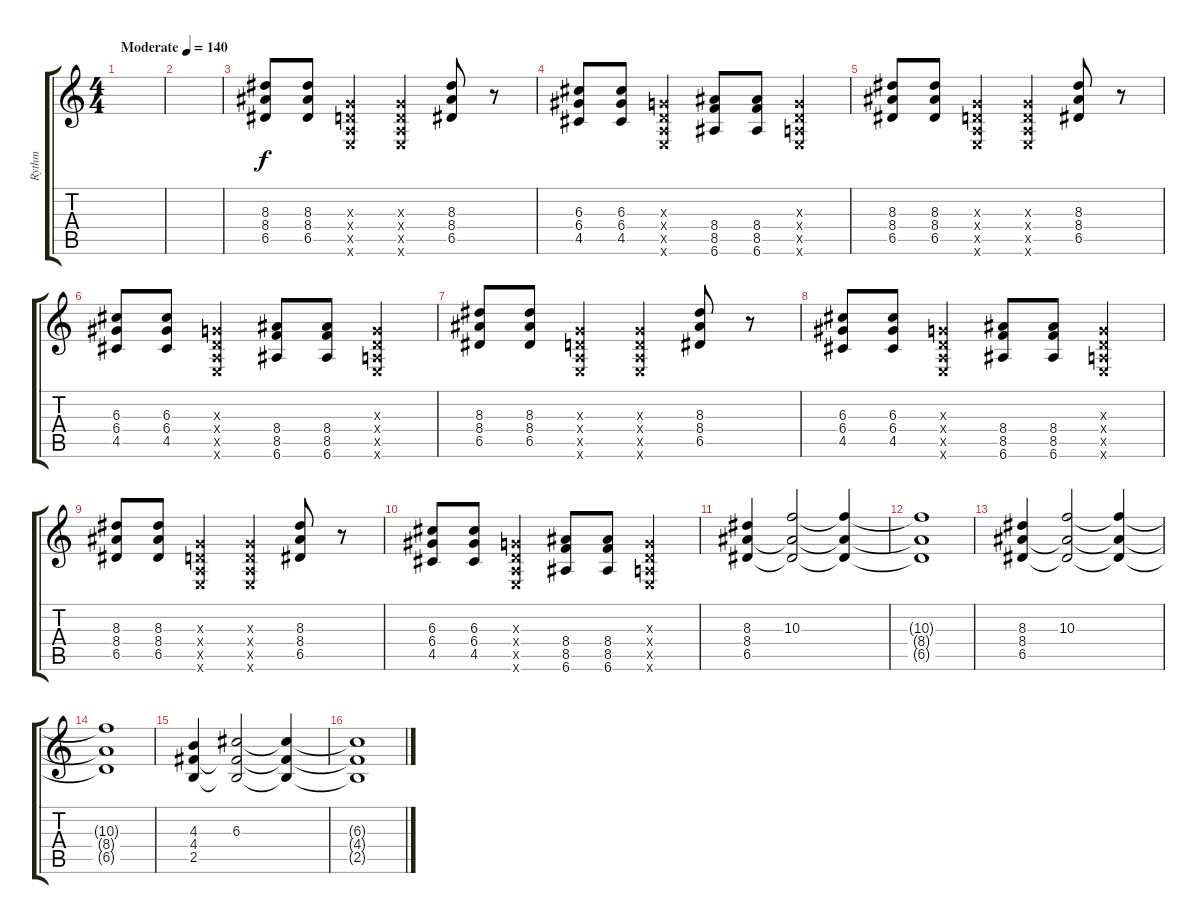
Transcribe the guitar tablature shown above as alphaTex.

\track ("Rythm" "Rythm") {instrument distortionguitar}
\staff {score tabs}
\tuning (E4 B3 G3 D3 A2 E2) {hide}
\ts (4 4)
\tempo (140 "Moderate")
\clef g2
\ks c
|
|
(8.3 8.4 6.5).8 (8.3 8.4 6.5).8 (0.3{x} 0.4{x} 0.5{x} 0.6{x}).4 (0.3{x} 0.4{x} 0.5{x} 0.6{x}).4 (8.3 8.4 6.5).8 r.8 |
(6.3 6.4 4.5).8 (6.3 6.4 4.5).8 (0.3{x} 0.4{x} 0.5{x} 0.6{x}).4 (8.4 8.5 6.6).8 (8.4 8.5 6.6).8 (0.3{x} 0.4{x} 0.5{x} 0.6{x}).4 |
(8.3 8.4 6.5).8 (8.3 8.4 6.5).8 (0.3{x} 0.4{x} 0.5{x} 0.6{x}).4 (0.3{x} 0.4{x} 0.5{x} 0.6{x}).4 (8.3 8.4 6.5).8 r.8 |
(6.3 6.4 4.5).8 (6.3 6.4 4.5).8 (0.3{x} 0.4{x} 0.5{x} 0.6{x}).4 (8.4 8.5 6.6).8 (8.4 8.5 6.6).8 (0.3{x} 0.4{x} 0.5{x} 0.6{x}).4 |
(8.3 8.4 6.5).8 (8.3 8.4 6.5).8 (0.3{x} 0.4{x} 0.5{x} 0.6{x}).4 (0.3{x} 0.4{x} 0.5{x} 0.6{x}).4 (8.3 8.4 6.5).8 r.8 |
(6.3 6.4 4.5).8 (6.3 6.4 4.5).8 (0.3{x} 0.4{x} 0.5{x} 0.6{x}).4 (8.4 8.5 6.6).8 (8.4 8.5 6.6).8 (0.3{x} 0.4{x} 0.5{x} 0.6{x}).4 |
(8.3 8.4 6.5).8 (8.3 8.4 6.5).8 (0.3{x} 0.4{x} 0.5{x} 0.6{x}).4 (0.3{x} 0.4{x} 0.5{x} 0.6{x}).4 (8.3 8.4 6.5).8 r.8 |
(6.3 6.4 4.5).8 (6.3 6.4 4.5).8 (0.3{x} 0.4{x} 0.5{x} 0.6{x}).4 (8.4 8.5 6.6).8 (8.4 8.5 6.6).8 (0.3{x} 0.4{x} 0.5{x} 0.6{x}).4 |
(8.3 8.4 6.5).4 (10.3 8.4{t} 6.5{t}).2 (10.3{t} 8.4{t} 6.5{t}).4 |
(10.3{t} 8.4{t} 6.5{t}).1 |
(8.3 8.4 6.5).4 (10.3 8.4{t} 6.5{t}).2 (10.3{t} 8.4{t} 6.5{t}).4 |
(10.3{t} 8.4{t} 6.5{t}).1 |
(4.3 4.4 2.5).4 (6.3 4.4{t} 2.5{t}).2 (6.3{t} 4.4{t} 2.5{t}).4 |
(6.3{t} 4.4{t} 2.5{t}).1
